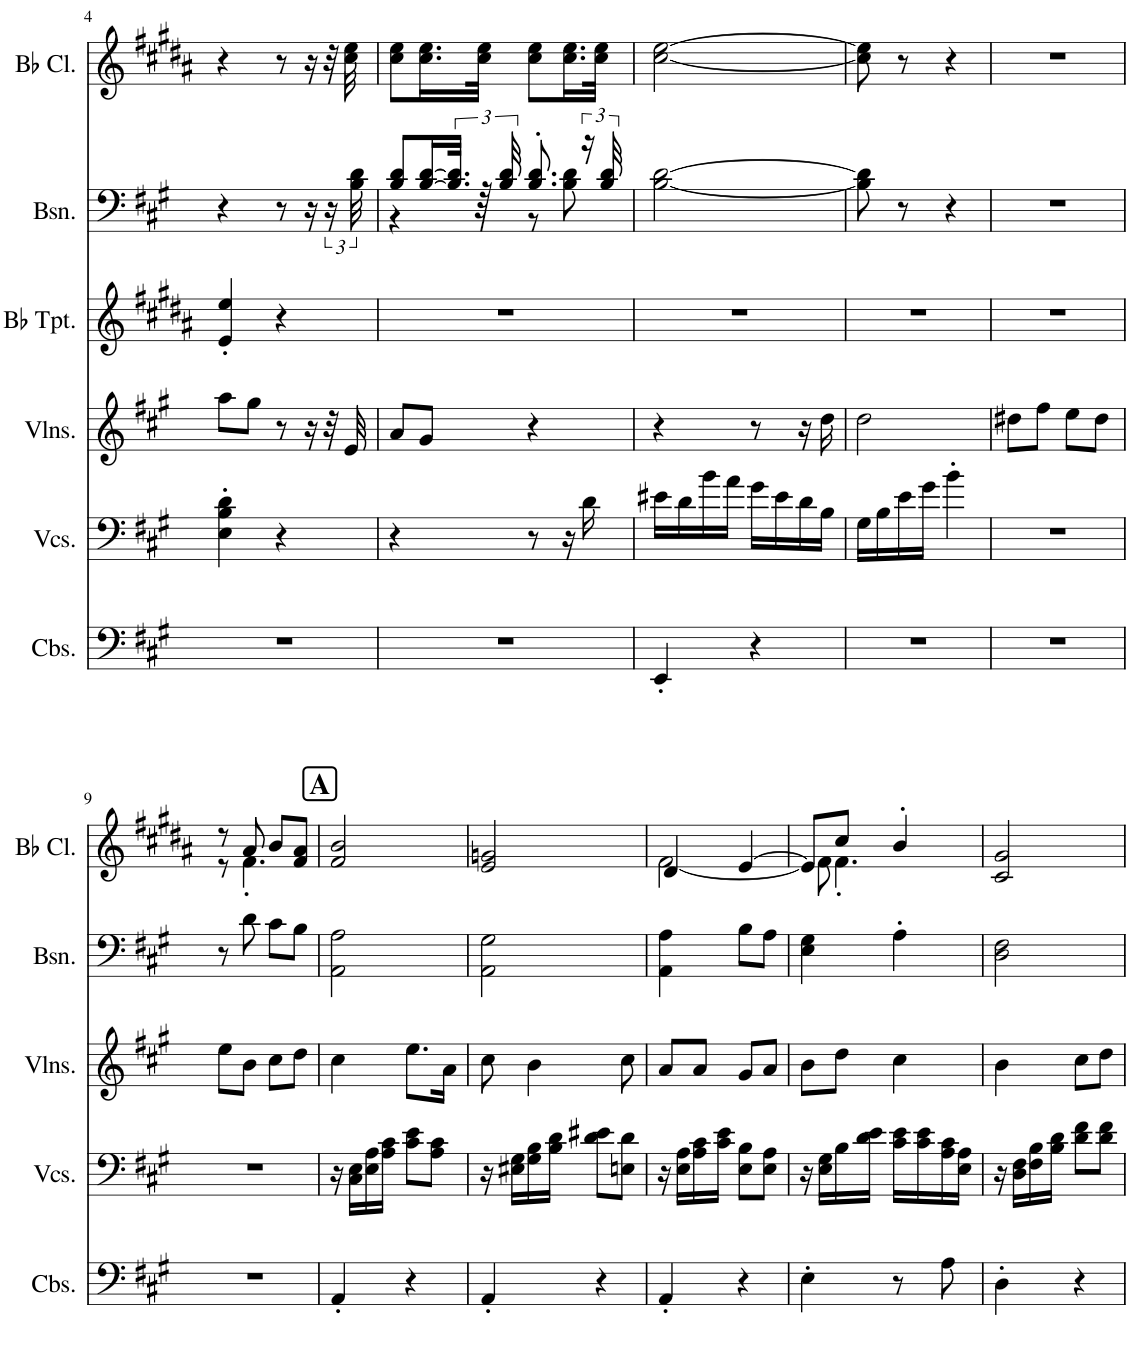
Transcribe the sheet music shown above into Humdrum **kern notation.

**kern	**kern	**kern	**kern	**kern	**kern
*part6	*part5	*part4	*part3	*part2	*part1
*staff6	*staff5	*staff4	*staff3	*staff2	*staff1
*I"Contrabasses, Contrabasse	*I"Violoncellos, Viola	*I"Violins, Violine I	*I"Bb Trumpet, 2 Trombe in D	*I"Bassoon, 2 Fagotti	*I"Bb Clarinet, 2 Clarinetti in A
*I'Cbs.	*I'Vcs.	*I'Vlns.	*I'Bb Tpt.	*I'Bsn.	*I'Bb Cl.
!!LO:PB:g=z
*clefF4	*clefF4	*clefG2	*clefG2	*clefF4	*clefG2
*Trd7c12	*	*	*Trd1c2	*	*Trd1c2
*k[f#c#g#]	*k[f#c#g#]	*k[f#c#g#]	*k[f#c#g#d#a#]	*k[f#c#g#]	*k[f#c#g#d#a#]
*M2/4	*M2/4	*M2/4	*M2/4	*M2/4	*M2/4
=4	=4	=4	=4	=4	=4
2r	4E\' 4B\' 4d\'	8aa\L	4e/' 4ee/'	4r	4r
.	.	8gg#\J	.	.	.
.	4r	8r	4r	8r	8r
.	.	16r	.	16r	16r
.	.	32r	.	24r	32r
.	.	32e/	.	.	32cc#\ 32ee\
.	.	.	.	48B\ 48d\	.
=5	=5	=5	=5	=5	=5
*	*	*	*	*^	*
2r	4r	8a/L	2r	8B/ 8d/L	4r	8cc#\ 8ee\L
.	.	8g#/J	.	[16B/ [16d/L	.	16.cc#\ 16.ee\L
.	.	.	.	48.B/] 48.d/]JJk	.	.
.	.	.	.	96r	.	32cc#\ 32ee\JJk
.	.	.	.	48B/ 48d/	.	.
.	8r	4r	.	8.B/' 8.d/'	8r	8cc#\ 8ee\L
.	16r	.	.	.	8B\ 8d\	16.cc#\ 16.ee\L
.	16d\	.	.	24r	.	.
.	.	.	.	.	.	32cc#\ 32ee\JJk
.	.	.	.	48B/ 48d/	.	.
*	*	*	*	*v	*v	*
=6	=6	=6	=6	=6	=6
4EE'/	16e#X\LL	4r	2r	[2B\ [2d\	[2cc#\ [2ee\
.	16d\	.	.	.	.
.	16b\	.	.	.	.
.	16a\JJ	.	.	.	.
4r	16g#\LL	8r	.	.	.
.	16e#\	.	.	.	.
.	16d\	16r	.	.	.
.	16B\JJ	16dd\	.	.	.
=7	=7	=7	=7	=7	=7
2r	16G#\LL	2dd\	2r	8B\] 8d\]	8cc#\] 8ee\]
.	16B\	.	.	.	.
.	16e\	.	.	8r	8r
.	16g#\JJ	.	.	.	.
.	4b'\	.	.	4r	4r
=8	=8	=8	=8	=8	=8
2r	2r	8dd#X\L	2r	2r	2r
.	.	8ff#\J	.	.	.
.	.	8ee\L	.	.	.
.	.	8dd#\J	.	.	.
!!LO:LB:g=z
=9	=9	=9	=9	=9	=9
*	*	*	*	*	*^
2r	2r	8ee\L	2r	8r	8r	8r
.	.	8b\J	.	8d\	8a#/	4.f#'\
.	.	8cc#\L	.	8c#\L	8b/L	.
.	.	8dd\J	.	8B\J	8f#/ 8a#/J	.
*	*	*	*	*	*v	*v
=10	=10	=10	=10	=10	=10
4AA'/	16r	4cc#\	2r	2AA\ 2A\	2f#/ 2b/
.	16C#\ 16E\LL	.	.	.	.
.	16E\ 16A\	.	.	.	.
.	16A\ 16c#\JJ	.	.	.	.
4r	8c#\ 8e\L	8.ee\L	.	.	.
.	8A\ 8c#\J	.	.	.	.
.	.	16a\Jk	.	.	.
=11	=11	=11	=11	=11	=11
4AA'/	16r	8cc#\	2r	2AA\ 2G#\	2e/ 2gn/
.	16E#X\ 16G#\LL	.	.	.	.
.	16G#\ 16B\	4b\	.	.	.
.	16B\ 16d\JJ	.	.	.	.
4r	8d\ 8e#X\L	.	.	.	.
.	8En\ 8d\J	8cc#\	.	.	.
=12	=12	=12	=12	=12	=12
*	*	*	*	*	*^
4AA'/	16r	8a/L	2r	4AA\ 4A\	4d#/	[2f#\
.	16E\ 16A\LL	.	.	.	.	.
.	16A\ 16c#\	8a/J	.	.	.	.
.	16c#\ 16e\JJ	.	.	.	.	.
4r	8E\ 8B\L	8g#/L	.	8B\L	[4e/	.
.	8E\ 8A\J	8a/J	.	8A\J	.	.
=13	=13	=13	=13	=13	=13	=13
4E'\	16r	8b\L	2r	4E\ 4G#\	8e/L]	8f#\]
.	16E\ 16G#\LL	.	.	.	.	.
.	16B\	8dd\J	.	.	8cc#/J	4.f#'\
.	16d\ 16e\JJ	.	.	.	.	.
8r	16c#\ 16e\LL	4cc#\	.	4A'\	4b'/	.
.	16c#\ 16e\	.	.	.	.	.
8A\	16A\ 16c#\	.	.	.	.	.
.	16E\ 16A\JJ	.	.	.	.	.
*	*	*	*	*	*v	*v
=14	=14	=14	=14	=14	=14
4D'\	16r	4b\	2r	2D\ 2F#\	2c#/ 2g#/
.	16D\ 16F#\LL	.	.	.	.
.	16F#\ 16B\	.	.	.	.
.	16B\ 16d\JJ	.	.	.	.
4r	8d\ 8f#\L	8cc#\L	.	.	.
.	8d\ 8f#\J	8dd\J	.	.	.
=	=	=	=	=	=
*-	*-	*-	*-	*-	*-
